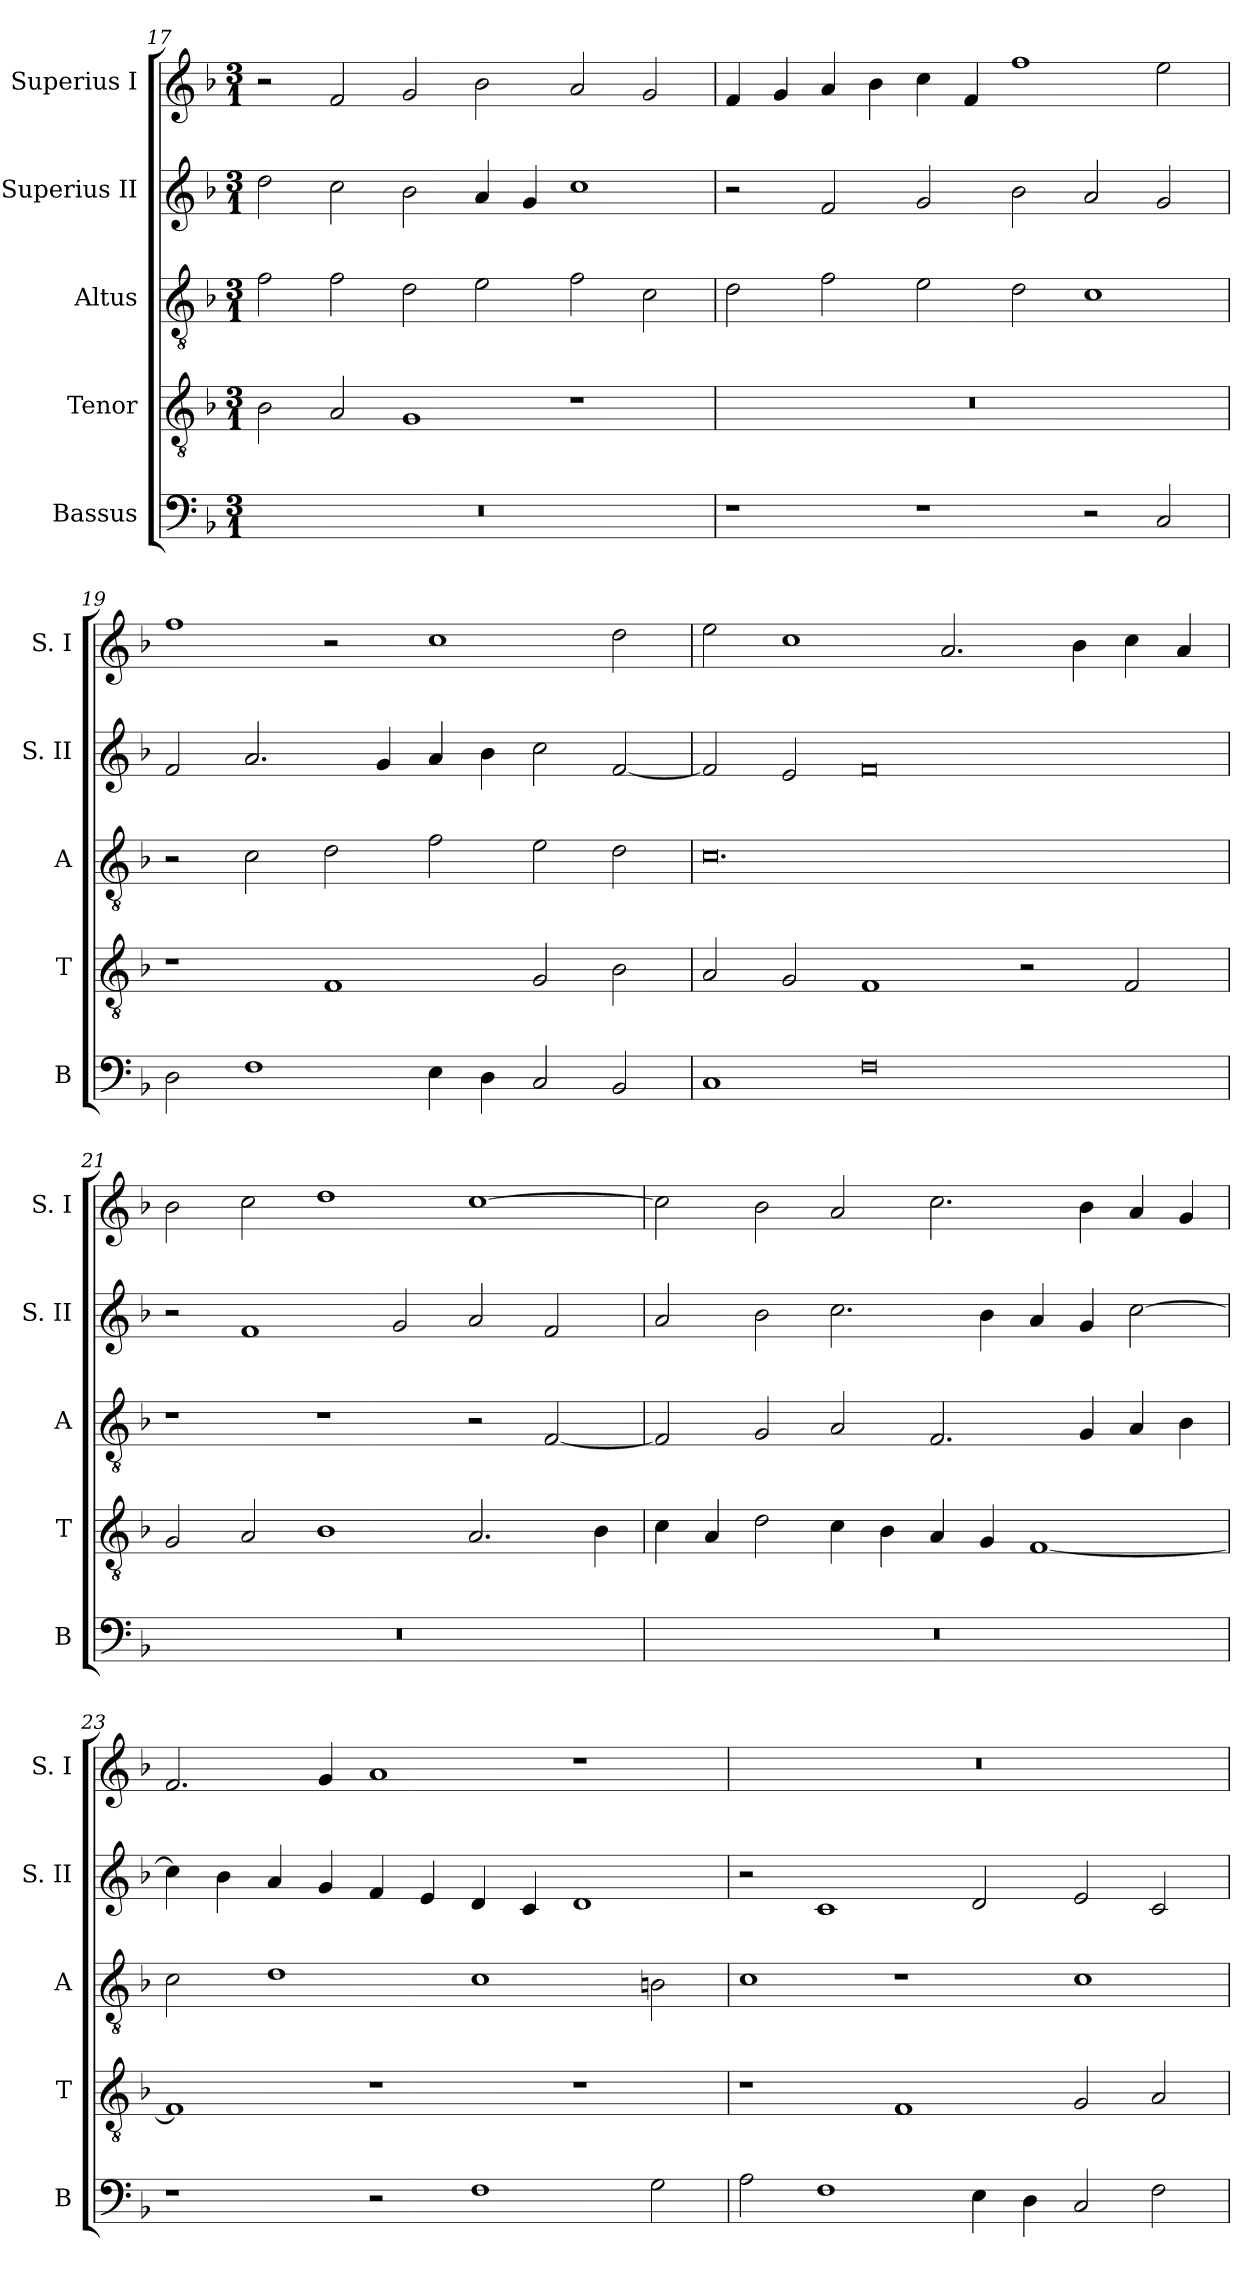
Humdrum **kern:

**kern	**kern	**kern	**kern	**kern
*part5	*part4	*part3	*part2	*part1
*staff5	*staff4	*staff3	*staff2	*staff1
*I"Bassus	*I"Tenor	*I"Altus	*I"Superius II	*I"Superius I
*I'B	*I'T	*I'A	*I'S. II	*I'S. I
*clefF4	*clefGv2	*clefGv2	*clefG2	*clefG2
*k[b-]	*k[b-]	*k[b-]	*k[b-]	*k[b-]
*F:	*F:	*F:	*F:	*F:
*M3/1	*M3/1	*M3/1	*M3/1	*M3/1
=17	=17	=17	=17	=17
1%3r	2B-	2f	2dd	2r
.	2A	2f	2cc	2f
.	1G	2d	2b-	2g
.	.	2e	4a	2b-
.	.	.	4g	.
.	1r	2f	1cc	2a
.	.	2c	.	2g
=18	=18	=18	=18	=18
1r	1%3r	2d	2r	4f
.	.	.	.	4g
.	.	2f	2f	4a
.	.	.	.	4b-
1r	.	2e	2g	4cc
.	.	.	.	4f
.	.	2d	2b-	1ff
2r	.	1c	2a	.
2C	.	.	2g	2ee
=19	=19	=19	=19	=19
2D	1r	2r	2f	1ff
1F	.	2c	2.a	.
.	1F	2d	.	2r
.	.	.	4g	.
4E	.	2f	4a	1cc
4D	.	.	4b-	.
2C	2G	2e	2cc	.
2BB-	2B-	2d	[2f	2dd
=20	=20	=20	=20	=20
1C	2A	0.c	2f]	2ee
.	2G	.	2e	1cc
0F	1F	.	0f	.
.	.	.	.	2.a
.	2r	.	.	.
.	.	.	.	4b-
.	2F	.	.	4cc
.	.	.	.	4a
=21	=21	=21	=21	=21
1%3r	2G	1r	2r	2b-
.	2A	.	1f	2cc
.	1B-	1r	.	1dd
.	.	.	2g	.
.	2.A	2r	2a	[1cc
.	.	[2F	2f	.
.	4B-	.	.	.
=22	=22	=22	=22	=22
1%3r	4c	2F]	2a	2cc]
.	4A	.	.	.
.	2d	2G	2b-	2b-
.	4c	2A	2.cc	2a
.	4B-	.	.	.
.	4A	2.F	.	2.cc
.	4G	.	4b-	.
.	[1F	.	4a	.
.	.	4G	4g	4b-
.	.	4A	[2cc	4a
.	.	4B-	.	4g
=23	=23	=23	=23	=23
1r	1F]	2c	4cc]	2.f
.	.	.	4b-	.
.	.	1d	4a	.
.	.	.	4g	4g
2r	1r	.	4f	1a
.	.	.	4e	.
1F	.	1c	4d	.
.	.	.	4c	.
.	1r	.	1d	1r
2G	.	2Bn	.	.
=24	=24	=24	=24	=24
2A	1r	1c	2r	1%3r
1F	.	.	1c	.
.	1F	1r	.	.
4E	.	.	2d	.
4D	.	.	.	.
2C	2G	1c	2e	.
2F	2A	.	2c	.
=	=	=	=	=
*-	*-	*-	*-	*-
